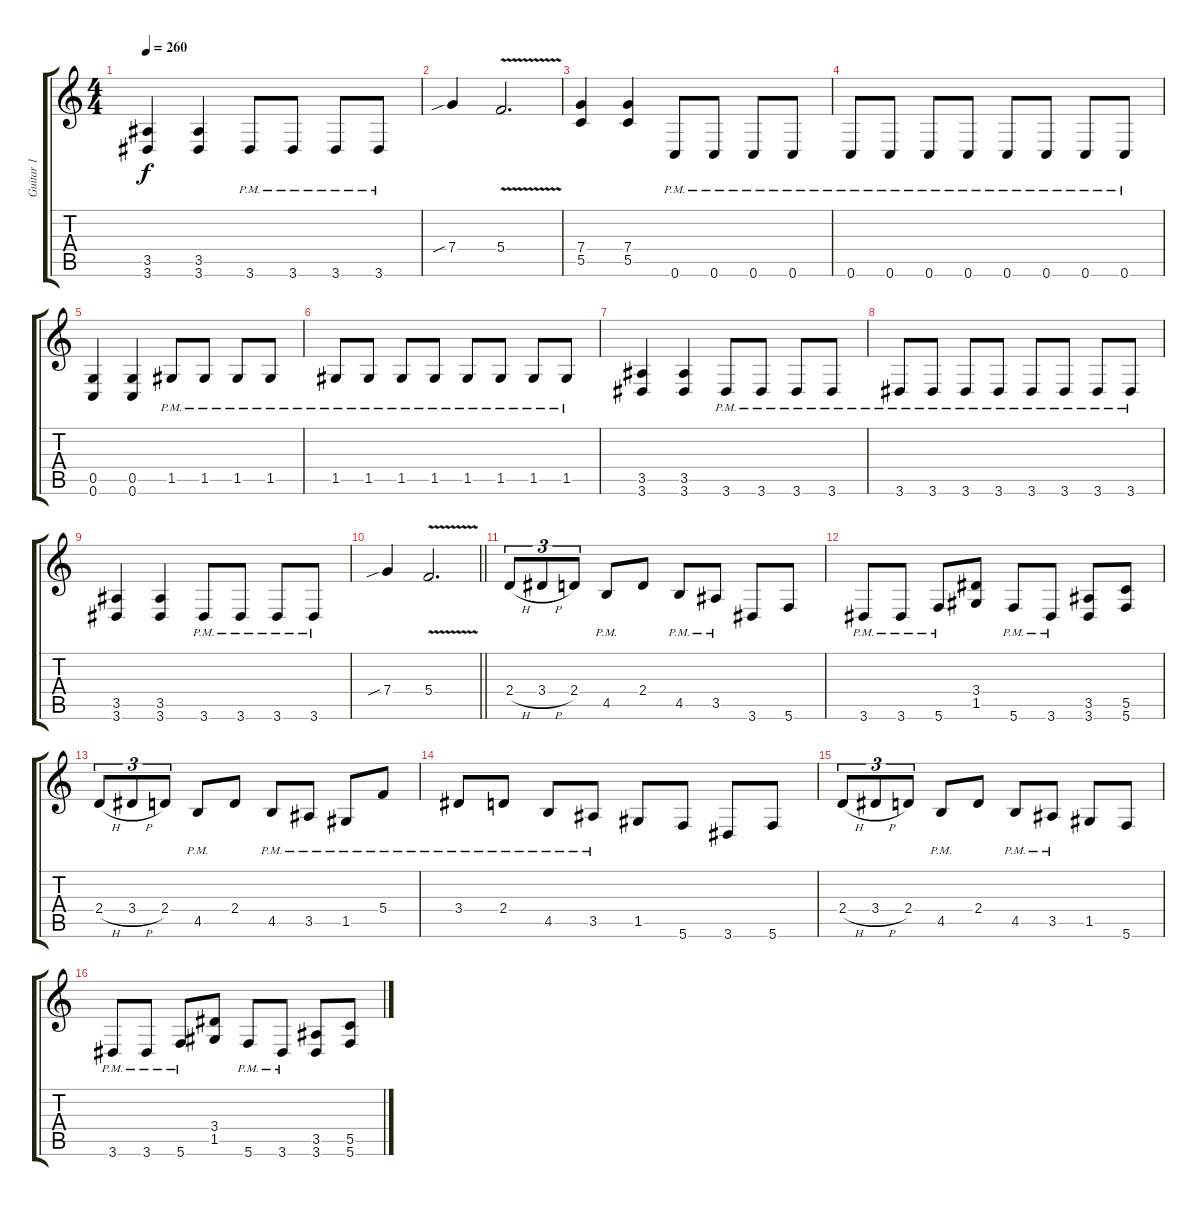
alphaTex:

\track ("Guitar 1" "Guitar 1") {instrument distortionguitar}
\staff {score tabs}
\tuning (D4 A3 F3 C3 G2 C2) {hide}
\ts (4 4)
\tempo 260
\clef g2
\ks c
(3.5 3.6).4{dy f} (3.5 3.6).4 3.6{pm}.8 3.6{pm}.8 3.6{pm}.8 3.6{pm}.8 |
7.4{sib}.4 5.4{v}.2{d} |
(7.4 5.5).4 (7.4 5.5).4 0.6{pm}.8 0.6{pm}.8 0.6{pm}.8 0.6{pm}.8 |
0.6{pm}.8 0.6{pm}.8 0.6{pm}.8 0.6{pm}.8 0.6{pm}.8 0.6{pm}.8 0.6{pm}.8 0.6{pm}.8 |
(0.5 0.6).4 (0.5 0.6).4 1.5{pm}.8 1.5{pm}.8 1.5{pm}.8 1.5{pm}.8 |
1.5{pm}.8 1.5{pm}.8 1.5{pm}.8 1.5{pm}.8 1.5{pm}.8 1.5{pm}.8 1.5{pm}.8 1.5{pm}.8 |
(3.5 3.6).4 (3.5 3.6).4 3.6{pm}.8 3.6{pm}.8 3.6{pm}.8 3.6{pm}.8 |
3.6{pm}.8 3.6{pm}.8 3.6{pm}.8 3.6{pm}.8 3.6{pm}.8 3.6{pm}.8 3.6{pm}.8 3.6{pm}.8 |
(3.5 3.6).4 (3.5 3.6).4 3.6{pm}.8 3.6{pm}.8 3.6{pm}.8 3.6{pm}.8 |
\barLineRight lightlight
7.4{sib}.4 5.4{v}.2{d} |
2.4{h}.8{tu (3 2) balance 0} 3.4{h}.8{tu (3 2)} 2.4.8{tu (3 2)} 4.5{pm}.8 2.4.8 4.5{pm}.8 3.5{pm}.8 3.6.8 5.6.8 |
3.6{pm}.8 3.6{pm}.8 5.6{pm}.8 (3.4 1.5).8 5.6{pm}.8 3.6{pm}.8 (3.5 3.6).8 (5.5 5.6).8 |
2.4{h}.8{tu (3 2)} 3.4{h}.8{tu (3 2)} 2.4.8{tu (3 2)} 4.5{pm}.8 2.4.8 4.5{pm}.8 3.5{pm}.8 1.5{pm}.8 5.4{pm}.8 |
3.4{pm}.8 2.4{pm}.8 4.5{pm}.8 3.5{pm}.8 1.5.8 5.6.8 3.6.8 5.6.8 |
2.4{h}.8{tu (3 2)} 3.4{h}.8{tu (3 2)} 2.4.8{tu (3 2)} 4.5{pm}.8 2.4.8 4.5{pm}.8 3.5{pm}.8 1.5.8 5.6.8 |
3.6{pm}.8 3.6{pm}.8 5.6{pm}.8 (3.4 1.5).8 5.6{pm}.8 3.6{pm}.8 (3.5 3.6).8 (5.5 5.6).8
